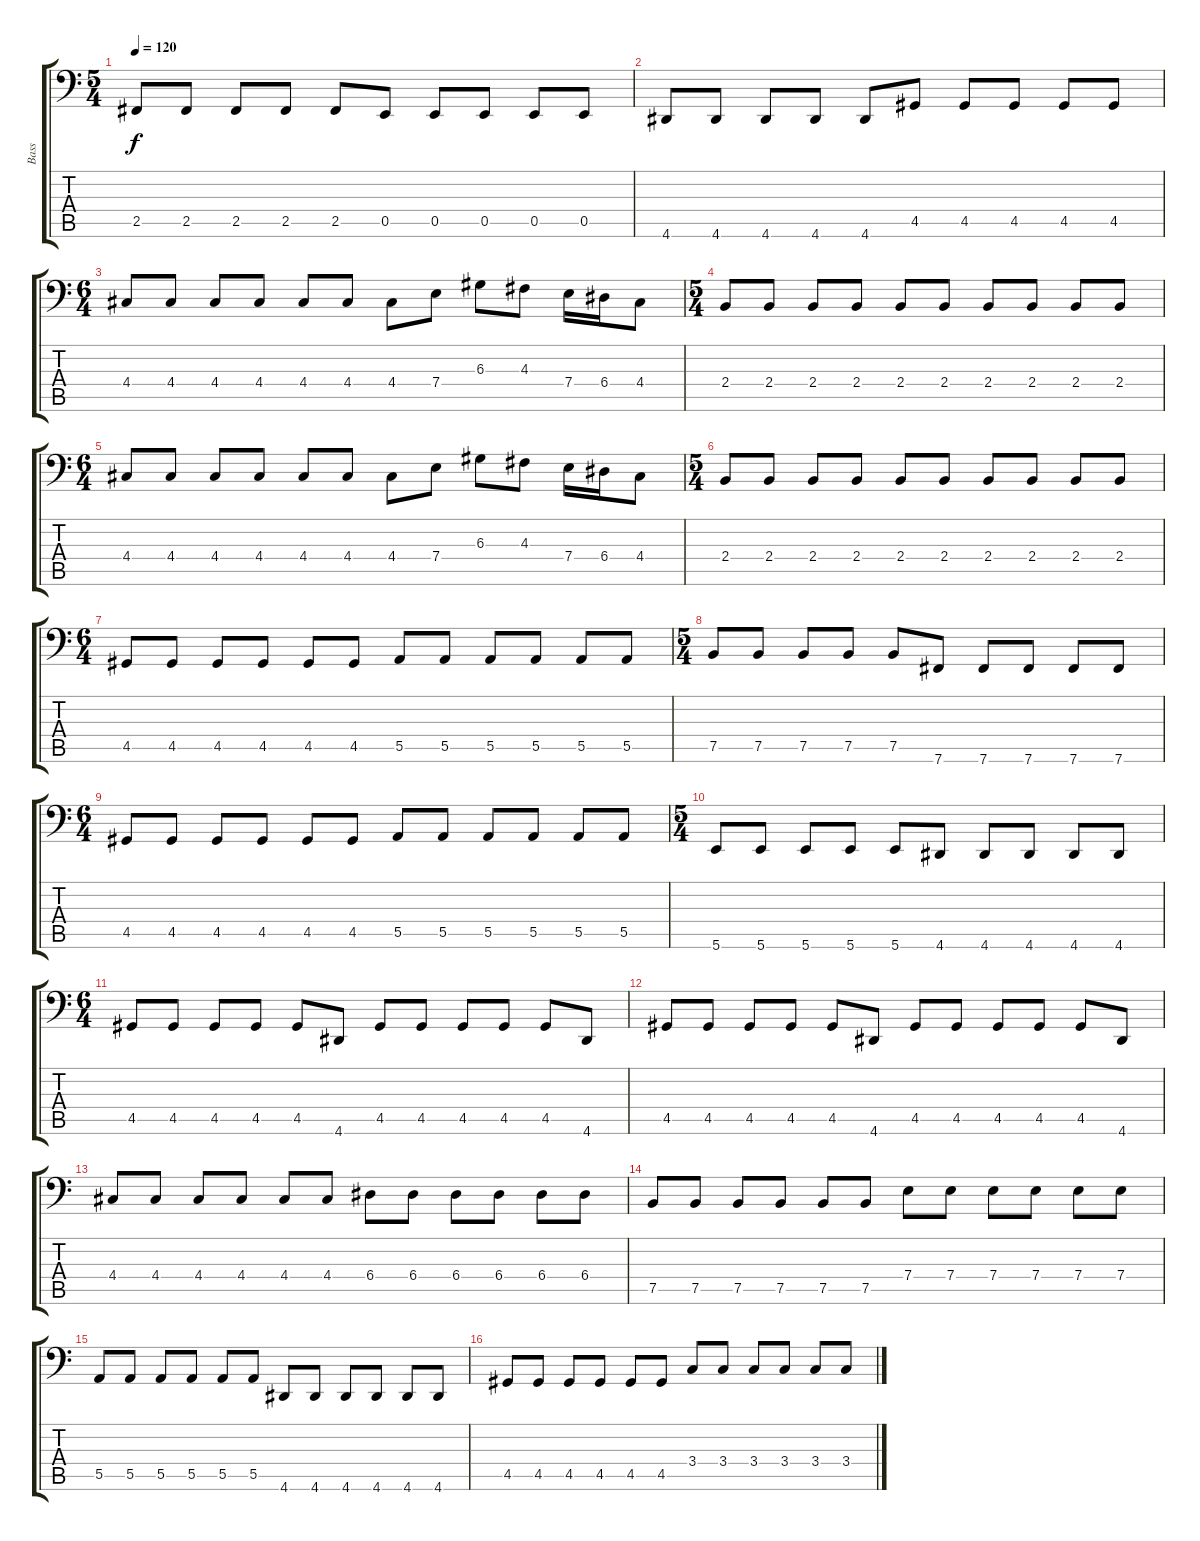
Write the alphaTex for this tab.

\track ("Bass" "Bass") {instrument electricbassfinger}
\staff {score tabs}
\tuning (C3 G2 D2 A1 E1 B0) {hide}
\ts (5 4)
\tempo 120
\clef f4
\ks c
2.5.8{dy f} 2.5.8 2.5.8 2.5.8 2.5.8 0.5.8 0.5.8 0.5.8 0.5.8 0.5.8 |
4.6.8 4.6.8 4.6.8 4.6.8 4.6.8 4.5.8 4.5.8 4.5.8 4.5.8 4.5.8 |
\ts (6 4)
4.4.8 4.4.8 4.4.8 4.4.8 4.4.8 4.4.8 4.4.8 7.4.8 6.3.8 4.3.8 7.4.16 6.4.16 4.4.8 |
\ts (5 4)
2.4.8 2.4.8 2.4.8 2.4.8 2.4.8 2.4.8 2.4.8 2.4.8 2.4.8 2.4.8 |
\ts (6 4)
4.4.8 4.4.8 4.4.8 4.4.8 4.4.8 4.4.8 4.4.8 7.4.8 6.3.8 4.3.8 7.4.16 6.4.16 4.4.8 |
\ts (5 4)
2.4.8 2.4.8 2.4.8 2.4.8 2.4.8 2.4.8 2.4.8 2.4.8 2.4.8 2.4.8 |
\ts (6 4)
4.5.8 4.5.8 4.5.8 4.5.8 4.5.8 4.5.8 5.5.8 5.5.8 5.5.8 5.5.8 5.5.8 5.5.8 |
\ts (5 4)
7.5.8 7.5.8 7.5.8 7.5.8 7.5.8 7.6.8 7.6.8 7.6.8 7.6.8 7.6.8 |
\ts (6 4)
4.5.8 4.5.8 4.5.8 4.5.8 4.5.8 4.5.8 5.5.8 5.5.8 5.5.8 5.5.8 5.5.8 5.5.8 |
\ts (5 4)
5.6.8 5.6.8 5.6.8 5.6.8 5.6.8 4.6.8 4.6.8 4.6.8 4.6.8 4.6.8 |
\ts (6 4)
4.5.8 4.5.8 4.5.8 4.5.8 4.5.8 4.6.8 4.5.8 4.5.8 4.5.8 4.5.8 4.5.8 4.6.8 |
4.5.8 4.5.8 4.5.8 4.5.8 4.5.8 4.6.8 4.5.8 4.5.8 4.5.8 4.5.8 4.5.8 4.6.8 |
4.4.8 4.4.8 4.4.8 4.4.8 4.4.8 4.4.8 6.4.8 6.4.8 6.4.8 6.4.8 6.4.8 6.4.8 |
7.5.8 7.5.8 7.5.8 7.5.8 7.5.8 7.5.8 7.4.8 7.4.8 7.4.8 7.4.8 7.4.8 7.4.8 |
5.5.8 5.5.8 5.5.8 5.5.8 5.5.8 5.5.8 4.6.8 4.6.8 4.6.8 4.6.8 4.6.8 4.6.8 |
4.5.8 4.5.8 4.5.8 4.5.8 4.5.8 4.5.8 3.4.8 3.4.8 3.4.8 3.4.8 3.4.8 3.4.8
